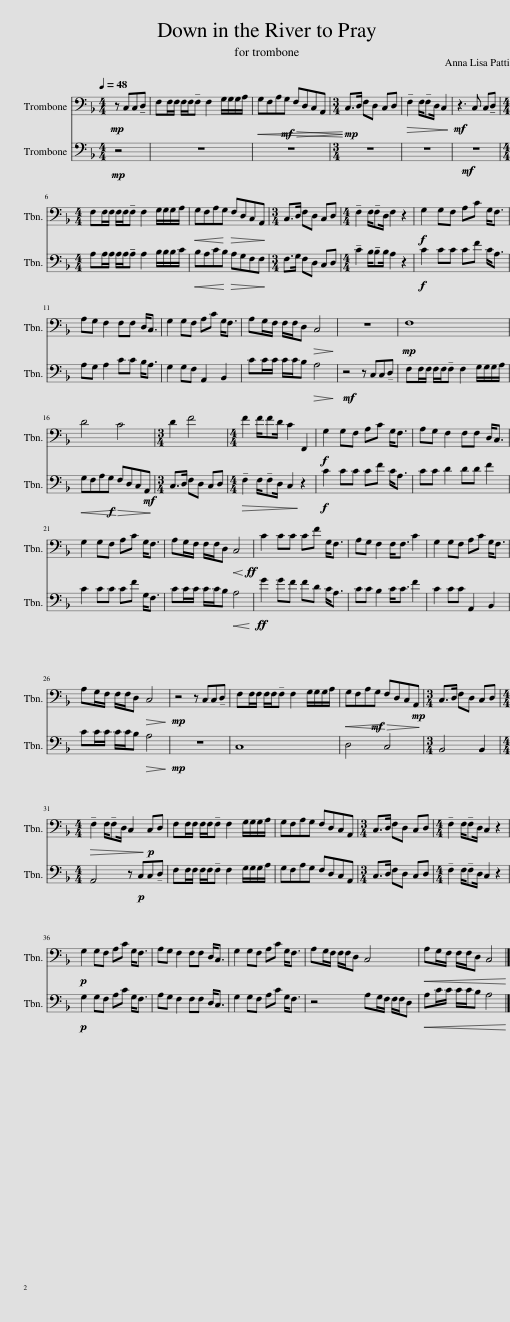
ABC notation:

X:1
%%score 1 2
L:1/8
Q:1/4=48
M:4/4
I:linebreak $
K:F
V:1 bass
V:2 bass
V:1
!mp! z C,C,!tenuto!D, | F,F,/F,/ F,/F,/!tenuto!F, F,2 G,/G,/G,/A,/ |!<(! G,F,A,!mf!G,!>(! F,D,C,A,,!<)!!>)! |[M:3/4]!mp! C,>D, F,D, C,D, |!>(! !tenuto!F,2 F,/!tenuto!F,D,/ C,2!>)! | %5
!mf! z3 C, C,!tenuto!D, |$[M:4/4] F,F,/F,/ F,/F,/!tenuto!F, F,2 G,/G,/G,/A,/ |!<(! G,F,A,G,!>(! F,D,C,A,,!<)!!>)! |[M:3/4] C,>D, F,D, C,D, |[M:4/4] !tenuto!F,2 F,/!tenuto!F,D,/ F,2 z2 | %10
!f! G,2 G,F, A,C G,<F, |$ A,G, F,2 F,F, D,<C, | G,2 G,F, A,C G,<F, | A,G,/F,/ F,/F,/D,!>(! C,4!>)! | z8 | %15
!mp! F,8 |$ D4 C4 |[M:3/4] D2 F4 |[M:4/4] F2 F/FD/ C2 F,,2 |!f! G,2 G,F, A,C G,<F, | %20
 A,G, F,2 F,F, D,<C, |$ G,2 G,F, A,C G,<F, | A,G,/F,/ F,/F,/D,!<(! C,4!<)! |!ff! C2 CC CF G,<F, | A,G, F,2 F,<F, C2 | %25
 G,2 G,F, A,C G,<F, |$ A,G,/F,/ F,/F,/D,!>(! C,4!>)! |!mp! z4 z C,C,!tenuto!D, | F,F,/F,/ F,/F,/!tenuto!F, F,2 G,/G,/G,/A,/ |!<(! G,F,A,!mf!G,!>(! F,D,C,!mp!A,,!<)!!>)! | %30
[M:3/4] C,>D, F,D, C,D, |$[M:4/4]!>(! !tenuto!F,2 F,/!tenuto!F,D,/ C,2!>)!!p! C,D, | F,F,/F,/ F,/F,/!tenuto!F, F,2 G,/G,/G,/A,/ | G,F,A,G, F,D,C,A,, |[M:3/4] C,>D, F,D, C,D, | %35
[M:4/4] !tenuto!F,2 F,/!tenuto!F,D,/ C,2 z2 |$!p! G,2 G,F, A,C G,<F, | A,G, F,2 F,F, D,<C, | G,2 G,F, A,C G,<F, | A,G,/F,/ F,/F,/D, C,4 | %40
!<(! A,G,/F,/ F,/F,/D, C,4!<)! |] %41
V:2
!mp! z4 | z8 | z8 |[M:3/4] z6 | z6 | %5
!mf! z6 |$[M:4/4] A,A,/A,/ A,/A,/!tenuto!A, A,2 B,/B,/B,/C/ |!<(! B,A,CB,!>(! A,G,F,F,!<)!!>)! |[M:3/4] F,>G, F,D, C,D, |[M:4/4] !tenuto!C2 B,/!tenuto!B,B,/ A,2 z2 | %10
!f! C2 CC CF C<A, |$ A,G, A,2 CC B,<A, | G,2 G,F, A,,2 B,,2 | CC/C/ C/C/B,!>(! A,4!>)! |!mf! z4 z C,C,!tenuto!D, | %15
 F,F,/F,/ F,/F,/!tenuto!F, F,2 G,/G,/G,/A,/ |$!<(! G,F,A,!f!G,!>(! F,D,C,!mf!A,,!<)!!>)! |[M:3/4] C,>D, F,D, C,D, |[M:4/4]!>(! !tenuto!F,2 F,/!tenuto!F,D,/ C,2!>)! z2 |!f! C2 CC CF C<A, | %20
 CC D2 DD F2 |$ C2 CC CF G,<F, | CC/C/ C/C/B,!<(! A,4!<)! |!ff! G2 GF FD C<A, | CC B,2 C<C F2 | %25
 C2 CC A,,2 B,,2 |$ CC/C/ C/C/B,!>(! A,4!>)! |!mp! z8 | C,8 | D,4 C,4 | %30
[M:3/4] B,,4 B,,2 |$[M:4/4] A,,4 z!p! C,C,!tenuto!D, | F,F,/F,/ F,/F,/!tenuto!F, F,2 G,/G,/G,/A,/ | G,F,A,G, F,D,C,A,, |[M:3/4] C,>D, F,D, C,D, | %35
[M:4/4] !tenuto!F,2 F,/!tenuto!F,D,/ C,2 z2 |$!p! G,2 G,F, A,C G,<F, | A,G, F,2 F,F, D,<C, | G,2 G,F, A,C G,<F, | z4 A,G,/F,/ F,/F,/D, | %40
!<(! A,C/C/ C/C/B, A,4!<)! |] %41
